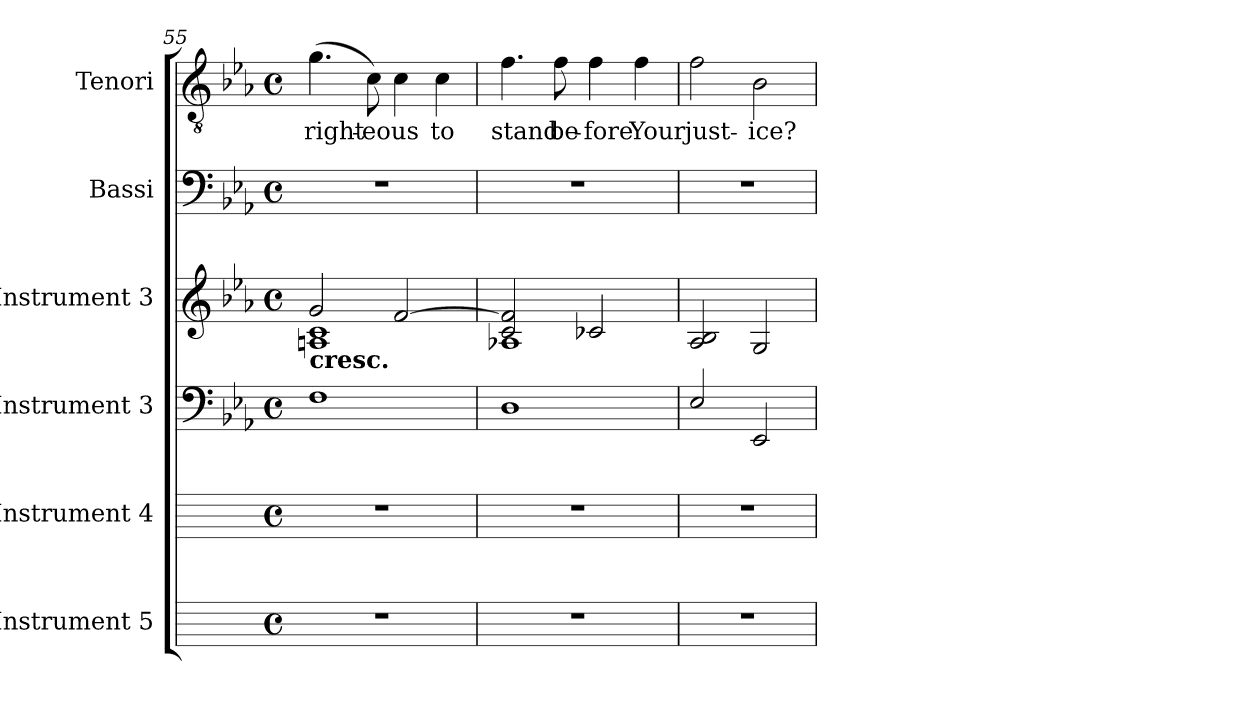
**kern	**kern	**kern	**kern	**kern	**kern	**text
*part6	*part5	*part4	*part3	*part2	*part1	*part1
*staff6	*staff5	*staff4	*staff3	*staff2	*staff1	*staff1
*I"Instrument 5	*I"Instrument 4	*I"Instrument 3	*I"Instrument 3	*I"Bassi	*I"Tenori	*
*	*	*clefF4	*clefG2	*clefF4	*clefGv2	*
*k[]	*k[]	*k[b-e-a-]	*k[b-e-a-]	*k[b-e-a-]	*k[b-e-a-]	*
*C:	*C:	*E-:	*E-:	*E-:	*E-:	*
*M4/4	*M4/4	*M4/4	*M4/4	*M4/4	*M4/4	*
*met(c)	*met(c)	*met(c)	*met(c)	*met(c)	*met(c)	*
=55	=55	=55	=55	=55	=55	=55
*	*	*	*^	*	*	*
!	!	!	!LO:TX:b:B:t=cresc.	!	!	!	!
!	!	!	!	!	!	!	!LO:LY:b:cj
1r	1r	1F	2g/	1c 1An	1r	(>4.g\	right-
!	!	!	!	!	!	!	!LO:LY:b:cj
.	.	.	.	.	.	8c\)	-eous
!	!	!	!	!	!	!	!LO:LY:b:cj
.	.	.	[>2f/	.	.	4c\	.
!	!	!	!	!	!	!	!LO:LY:b:cj
.	.	.	.	.	.	4c\	to
=56	=56	=56	=56	=56	=56	=56	=56
!	!	!	!	!	!	!	!LO:LY:b:cj
1r	1r	1D	2c/ 2f/]	1A-X	1r	4.f\	stand
!	!	!	!	!	!	!	!LO:LY:b:cj
.	.	.	.	.	.	8f\	be-
!	!	!	!	!	!	!	!LO:LY:b:cj
.	.	.	2c-X/	.	.	4f\	-fore
!	!	!	!	!	!	!	!LO:LY:b:cj
.	.	.	.	.	.	4f\	Your
*	*	*	*v	*v	*	*	*
=57	=57	=57	=57	=57	=57	=57
!	!	!	!	!	!	!LO:LY:b:cj
1r	1r	2E-/	2A-/ 2B-/	1r	2f\	just-
!	!	!	!	!	!	!LO:LY:b:cj
.	.	2EE-/	2G/	.	2B-\	-ice?
=	=	=	=	=	=	=
*-	*-	*-	*-	*-	*-	*-
